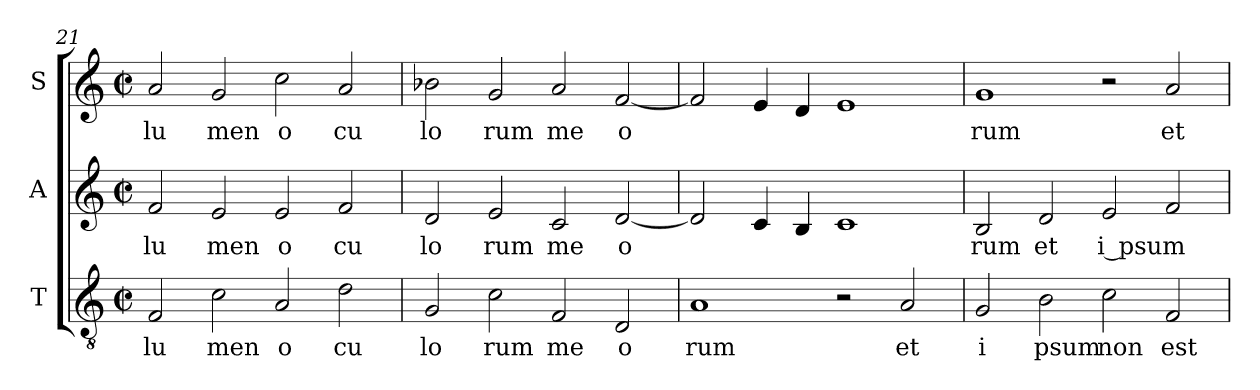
**kern	**text	**kern	**text	**kern	**text
*part3	*part3	*part2	*part2	*part1	*part1
*staff3	*staff3	*staff2	*staff2	*staff1	*staff1
*I"T	*	*I"A	*	*I"S	*
!!LO:PB:g=z
*clefGv2	*	*clefG2	*	*clefG2	*
*M2/2	*	*M2/2	*	*M2/2	*
*met(c|)	*	*met(c|)	*	*met(c|)	*
=21	=21	=21	=21	=21	=21
!	!LO:LY:b:cj	!	!LO:LY:b:cj	!	!LO:LY:b:cj
2F/	lu	2f/	lu	2a/	lu
!	!LO:LY:b:cj	!	!LO:LY:b:cj	!	!LO:LY:b:cj
2c\	men	2e/	men	2g/	men
!	!LO:LY:b:cj	!	!LO:LY:b:cj	!	!LO:LY:b:cj
2A/	o	2e/	o	2cc\	o
!	!LO:LY:b:cj	!	!LO:LY:b:cj	!	!LO:LY:b:cj
2d\	cu	2f/	cu	2a/	cu
=22	=22	=22	=22	=22	=22
!	!LO:LY:b:cj	!	!LO:LY:b:cj	!	!LO:LY:b:cj
2G/	lo	2d/	lo	2b-X\	lo
!	!LO:LY:b:cj	!	!LO:LY:b:cj	!	!LO:LY:b:cj
2c\	rum	2e/	rum	2g/	rum
!	!LO:LY:b:cj	!	!LO:LY:b:cj	!	!LO:LY:b:cj
2F/	me	2c/	me	2a/	me
!	!LO:LY:b:cj	!	!LO:LY:b:cj	!	!LO:LY:b:cj
2D/	o	[<2d/	o	[<2f/	o
=23	=23	=23	=23	=23	=23
!	!LO:LY:b:cj	!	!	!	!
1A	rum	2d/]	.	2f/]	.
.	.	4c/	.	4e/	.
.	.	4B/	.	4d/	.
2r	.	1c	.	1e	.
!	!LO:LY:b:cj	!	!	!	!
2A/	et	.	.	.	.
=24	=24	=24	=24	=24	=24
!	!LO:LY:b:cj	!	!LO:LY:b:cj	!	!LO:LY:b:cj
2G/	i	2B/	rum	1g	rum
!	!LO:LY:b:cj	!	!LO:LY:b:cj	!	!
2B\	psum	2d/	et	.	.
!	!LO:LY:b:cj	!	!LO:LY:b:cj	!	!
2c\	non	2e/	i psum	2r	.
!	!LO:LY:b:cj	!	!	!	!LO:LY:b:cj
2F/	est	2f/	.	2a/	et
=	=	=	=	=	=
*-	*-	*-	*-	*-	*-
